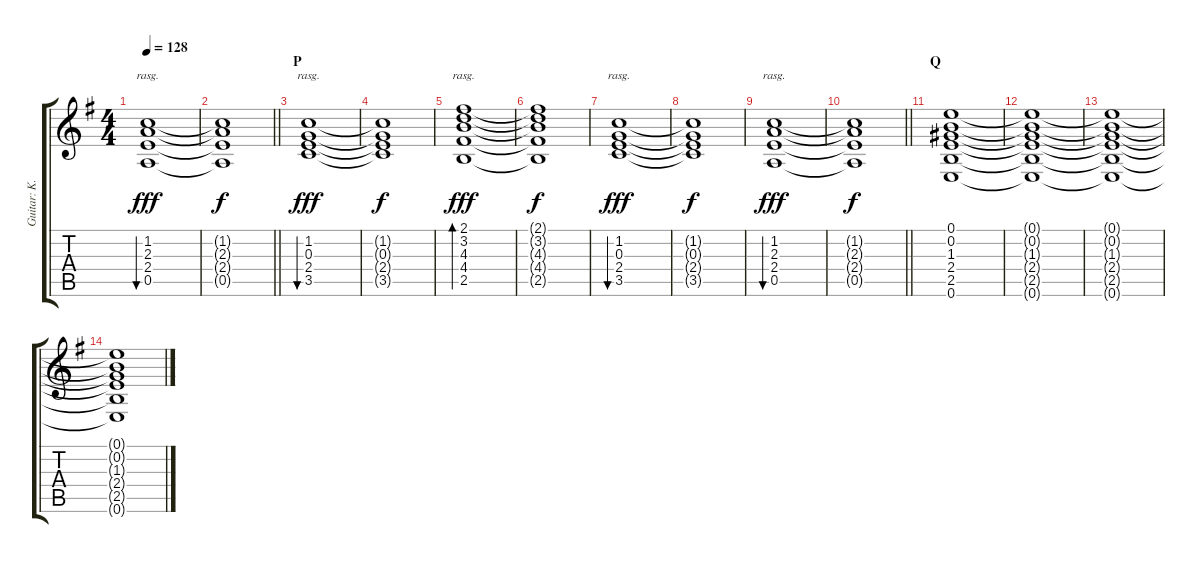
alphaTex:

\track ("Guitar: K.K." "Guitar: K.") {instrument acousticguitarsteel}
\staff {score tabs}
\tuning (E4 B3 G3 D3 A2 E2) {hide}
\ts (4 4)
\tempo 128
\clef g2
\ks g
(1.2 2.3 2.4 0.5).1{bu 60 rasg ii dy fff} |
\barLineRight lightlight
(1.2{t} 2.3{t} 2.4{t} 0.5{t}).1{dy f} |
\section ("" "P")
(1.2 0.3 2.4 3.5).1{bu 60 rasg ii dy fff} |
(1.2{t} 0.3{t} 2.4{t} 3.5{t}).1{dy f} |
(2.1 3.2 4.3 4.4 2.5).1{bd 60 rasg ii dy fff} |
(2.1{t} 3.2{t} 4.3{t} 4.4{t} 2.5{t}).1{dy f} |
(1.2 0.3 2.4 3.5).1{bu 60 rasg ii dy fff} |
(1.2{t} 0.3{t} 2.4{t} 3.5{t}).1{dy f} |
(1.2 2.3 2.4 0.5).1{bu 60 rasg ii dy fff} |
\barLineRight lightlight
(1.2{t} 2.3{t} 2.4{t} 0.5{t}).1{dy f} |
\section ("" "Q")
(0.1 0.2 1.3 2.4 2.5 0.6).1 |
(0.1{t} 0.2{t} 1.3{t} 2.4{t} 2.5{t} 0.6{t}).1 |
(0.1{t} 0.2{t} 1.3{t} 2.4{t} 2.5{t} 0.6{t}).1 |
(0.1{t} 0.2{t} 1.3{t} 2.4{t} 2.5{t} 0.6{t}).1
